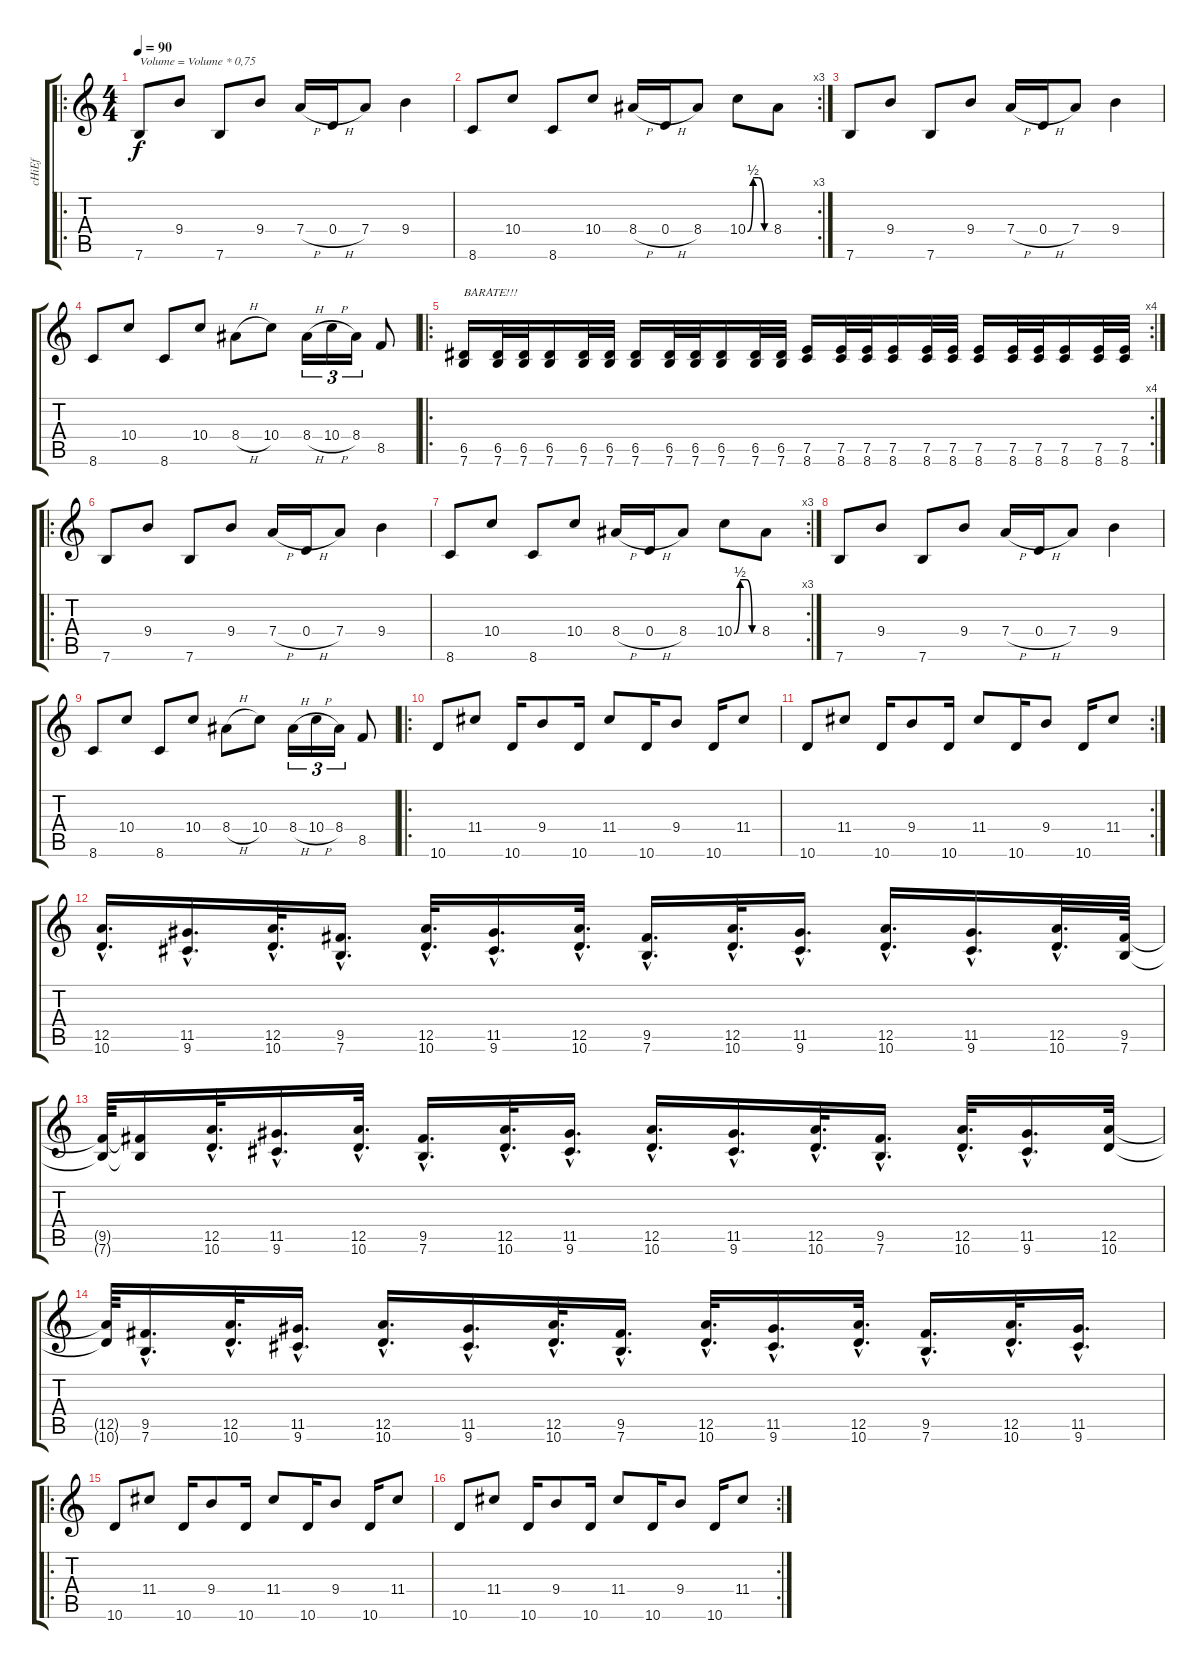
\track ("cHiEf" "cHiEf") {instrument acousticguitarnylon}
\staff {score tabs}
\tuning (E4 B3 G3 D3 A2 E2) {hide}
\ro
\ts (4 4)
\tempo 90
\clef g2
\ks c
7.6.8{txt "Volume = Volume * 0,75" dy f instrument acousticguitarnylon} 9.4.8 7.6.8 9.4.8 7.4{h}.16 0.4{h}.16 7.4.8 9.4.4 |
\rc 3
8.6.8 10.4.8 8.6.8 10.4.8 8.4{h}.16 0.4{h}.16 8.4.8 10.4{be (custom 0 0 15 2 30 2 45 0 60 0)}.8 8.4.8 |
7.6.8 9.4.8 7.6.8 9.4.8 7.4{h}.16 0.4{h}.16 7.4.8 9.4.4 |
8.6.8 10.4.8 8.6.8 10.4.8 8.4{h}.8 10.4.8 8.4{h}.16{tu (3 2)} 10.4{h}.16{tu (3 2)} 8.4.16{tu (3 2)} 8.5.8 |
\ro
\rc 4
(6.5 7.6).16{txt "BARATE!!!" instrument overdrivenguitar} (6.5 7.6).32 (6.5 7.6).32 (6.5 7.6).16 (6.5 7.6).32 (6.5 7.6).32 (6.5 7.6).16 (6.5 7.6).32 (6.5 7.6).32 (6.5 7.6).16 (6.5 7.6).32 (6.5 7.6).32 (7.5 8.6).16 (7.5 8.6).32 (7.5 8.6).32 (7.5 8.6).16 (7.5 8.6).32 (7.5 8.6).32 (7.5 8.6).16 (7.5 8.6).32 (7.5 8.6).32 (7.5 8.6).16 (7.5 8.6).32 (7.5 8.6).32 |
\ro
7.6.8{instrument acousticguitarnylon} 9.4.8 7.6.8 9.4.8 7.4{h}.16 0.4{h}.16 7.4.8 9.4.4 |
\rc 3
8.6.8 10.4.8 8.6.8 10.4.8 8.4{h}.16 0.4{h}.16 8.4.8 10.4{be (custom 0 0 15 2 30 2 45 0 60 0)}.8 8.4.8 |
7.6.8 9.4.8 7.6.8 9.4.8 7.4{h}.16 0.4{h}.16 7.4.8 9.4.4 |
8.6.8 10.4.8 8.6.8 10.4.8 8.4{h}.8 10.4.8 8.4{h}.16{tu (3 2)} 10.4{h}.16{tu (3 2)} 8.4.16{tu (3 2)} 8.5.8 |
\ro
10.6.8 11.4.8 10.6.16 9.4.8 10.6.16 11.4.8 10.6.16 9.4.8 10.6.16 11.4.8 |
\rc 2
10.6.8 11.4.8 10.6.16 9.4.8 10.6.16 11.4.8 10.6.16 9.4.8 10.6.16 11.4.8 |
(12.5{hac} 10.6{hac}).16{d instrument overdrivenguitar} (11.5{hac} 9.6{hac}).16{d} (12.5{hac} 10.6{hac}).32{d} (9.5{hac} 7.6{hac}).16{d} (12.5{hac} 10.6{hac}).32{d} (11.5{hac} 9.6{hac}).16{d} (12.5{hac} 10.6{hac}).32{d} (9.5{hac} 7.6{hac}).16{d} (12.5{hac} 10.6{hac}).32{d} (11.5{hac} 9.6{hac}).16{d} (12.5{hac} 10.6{hac}).16{d instrument overdrivenguitar} (11.5{hac} 9.6{hac}).16{d} (12.5{hac} 10.6{hac}).32{d} (9.5 7.6).64 |
(9.5{t} 7.6{t}).64 (9.5{t} 7.6{t}).16 (12.5{hac} 10.6{hac}).32{d} (11.5{hac} 9.6{hac}).16{d} (12.5{hac} 10.6{hac}).32{d} (9.5{hac} 7.6{hac}).16{d} (12.5{hac} 10.6{hac}).32{d} (11.5{hac} 9.6{hac}).16{d} (12.5{hac} 10.6{hac}).16{d} (11.5{hac} 9.6{hac}).16{d} (12.5{hac} 10.6{hac}).32{d} (9.5{hac} 7.6{hac}).16{d} (12.5{hac} 10.6{hac}).32{d} (11.5{hac} 9.6{hac}).16{d} (12.5 10.6).32 |
(12.5{t} 10.6{t}).64 (9.5{hac} 7.6{hac}).16{d} (12.5{hac} 10.6{hac}).32{d} (11.5{hac} 9.6{hac}).16{d} (12.5{hac} 10.6{hac}).16{d} (11.5{hac} 9.6{hac}).16{d} (12.5{hac} 10.6{hac}).32{d} (9.5{hac} 7.6{hac}).16{d} (12.5{hac} 10.6{hac}).32{d} (11.5{hac} 9.6{hac}).16{d} (12.5{hac} 10.6{hac}).32{d} (9.5{hac} 7.6{hac}).16{d} (12.5{hac} 10.6{hac}).32{d} (11.5{hac} 9.6{hac}).16{d} |
\ro
10.6.8{instrument acousticguitarnylon} 11.4.8 10.6.16 9.4.8 10.6.16 11.4.8 10.6.16 9.4.8 10.6.16 11.4.8 |
\rc 2
10.6.8 11.4.8 10.6.16 9.4.8 10.6.16 11.4.8 10.6.16 9.4.8 10.6.16 11.4.8
